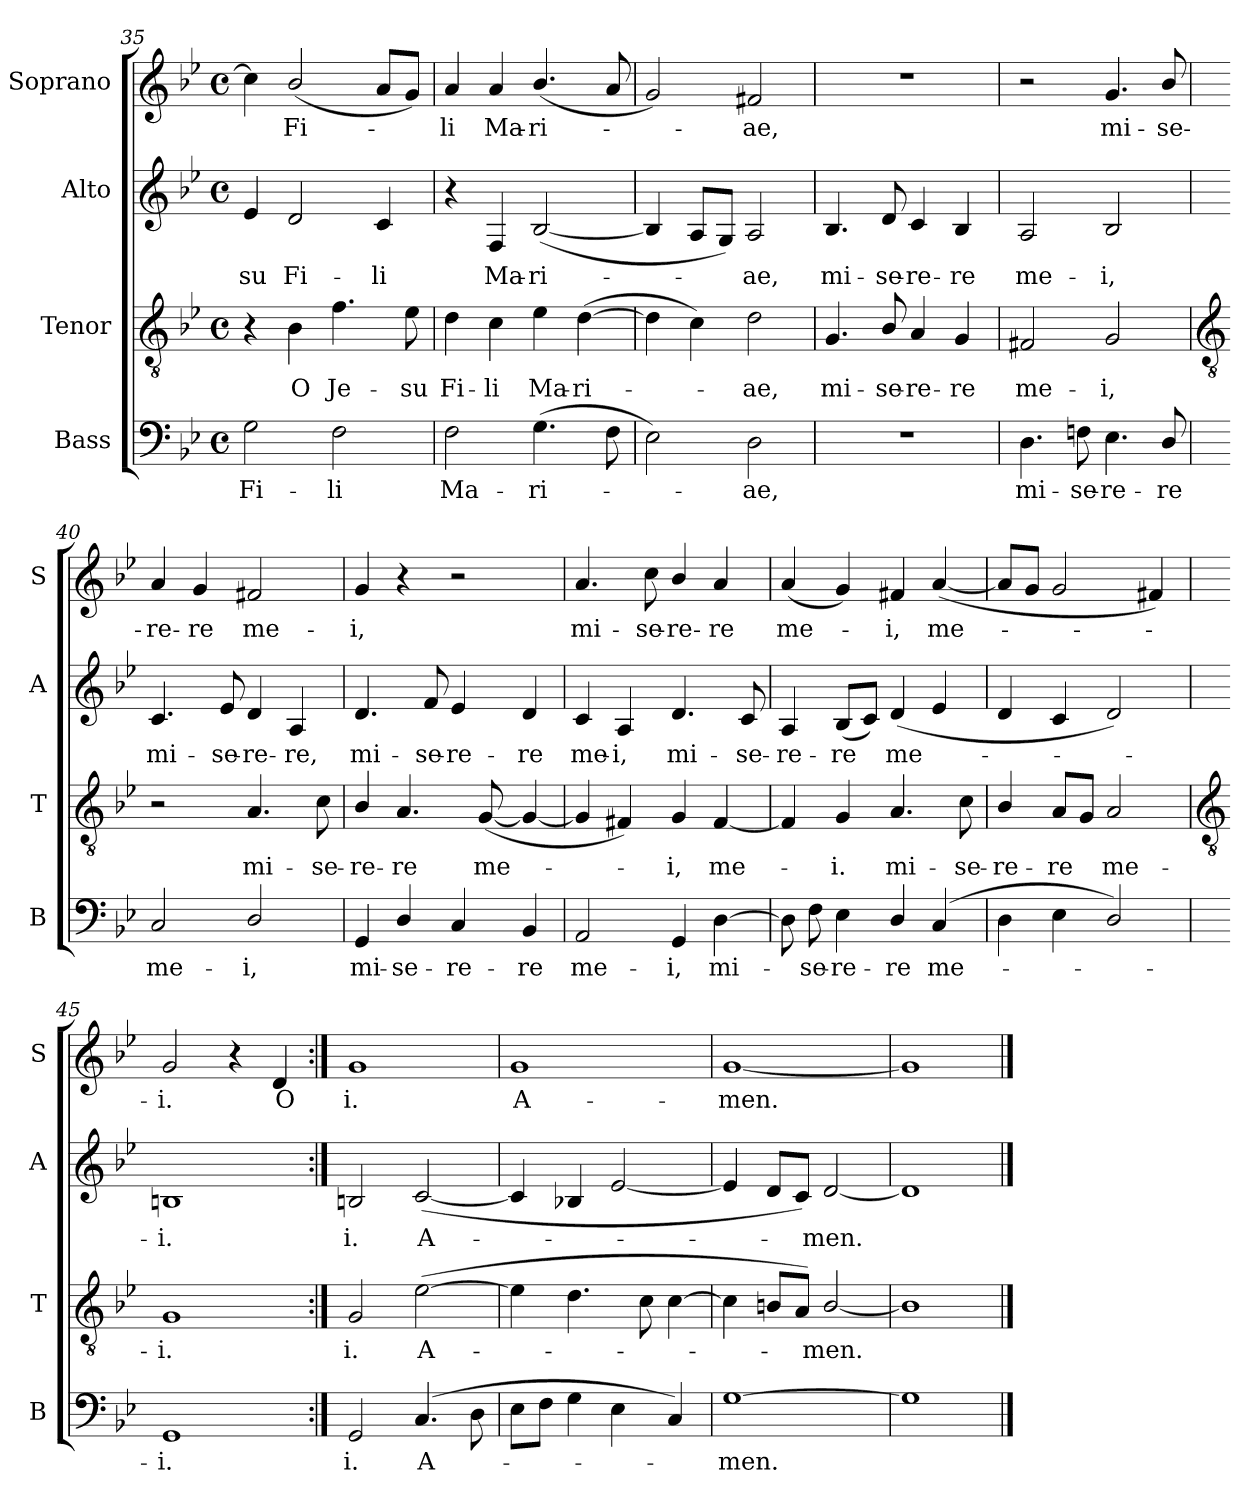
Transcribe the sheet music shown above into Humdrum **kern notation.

**kern	**text	**kern	**text	**kern	**text	**kern	**text
*part4	*part4	*part3	*part3	*part2	*part2	*part1	*part1
*staff4	*staff4	*staff3	*staff3	*staff2	*staff2	*staff1	*staff1
*I"Bass	*	*I"Tenor	*	*I"Alto	*	*I"Soprano	*
*I'B	*	*I'T	*	*I'A	*	*I'S	*
!!LO:LB:g=z
*clefF4	*	*clefGv2	*	*clefG2	*	*clefG2	*
*k[b-e-]	*	*k[b-e-]	*	*k[b-e-]	*	*k[b-e-]	*
*B-:	*	*B-:	*	*B-:	*	*B-:	*
*M4/4	*	*M4/4	*	*M4/4	*	*M4/4	*
*met(c)	*	*met(c)	*	*met(c)	*	*met(c)	*
=35	=35	=35	=35	=35	=35	=35	=35
!	!LO:LY:b	!	!	!	!LO:LY:b	!	!
2G	Fi-	4r	.	4e-	-su	4cc]	.
!	!	!	!LO:LY:b	!	!LO:LY:b	!	!LO:LY:b
.	.	4B-	O	2d	Fi-	(<2b-/	Fi-
!	!LO:LY:b	!	!LO:LY:b	!	!	!	!
2F	-li	4.f	Je-	.	.	.	.
!	!	!	!	!	!LO:LY:b	!	!
.	.	.	.	4c	-li	8aL	.
!	!	!	!LO:LY:b	!	!	!	!
.	.	8e-	-su	.	.	8gJ)	.
=36	=36	=36	=36	=36	=36	=36	=36
!	!LO:LY:b	!	!LO:LY:b	!	!	!	!LO:LY:b
2F	Ma-	4d	Fi-	4r	.	4a	li
!	!	!	!LO:LY:b	!	!LO:LY:b	!	!LO:LY:b
.	.	4c	-li	4F	Ma-	4a	Ma-
!	!LO:LY:b	!	!LO:LY:b	!	!LO:LY:b	!	!LO:LY:b
(>4.G	-ri-	4e-	Ma-	(<[2B-	-ri-	(<4.b-/	-ri-
!	!	!	!LO:LY:b	!	!	!	!
.	.	(>[4d	-ri-	.	.	.	.
8F	.	.	.	.	.	8a	.
=37	=37	=37	=37	=37	=37	=37	=37
2E-)	.	4d]	.	4B-]	.	2g)	.
.	.	4c)	.	8AL	.	.	.
.	.	.	.	8GJ)	.	.	.
!	!LO:LY:b	!	!LO:LY:b	!	!LO:LY:b	!	!LO:LY:b
2D	ae,	2d	ae,	2A	ae,	2f#X	ae,
=38	=38	=38	=38	=38	=38	=38	=38
!	!	!	!LO:LY:b	!	!LO:LY:b	!	!
1r	.	4.G	mi-	4.B-	mi-	1r	.
!	!	!	!LO:LY:b	!	!LO:LY:b	!	!
.	.	8B-/	-se-	8d	-se-	.	.
!	!	!	!LO:LY:b	!	!LO:LY:b	!	!
.	.	4A	-re-	4c	-re-	.	.
!	!	!	!LO:LY:b	!	!LO:LY:b	!	!
.	.	4G	-re	4B-	-re	.	.
=39	=39	=39	=39	=39	=39	=39	=39
!	!LO:LY:b	!	!LO:LY:b	!	!LO:LY:b	!	!
4.D	mi-	2F#X	me-	2A	me-	2r	.
!	!LO:LY:b	!	!	!	!	!	!
8Fn	-se-	.	.	.	.	.	.
!	!LO:LY:b	!	!LO:LY:b	!	!LO:LY:b	!	!LO:LY:b
4.E-	-re-	2G	-i,	2B-	-i,	4.g	mi-
!	!LO:LY:b	!	!	!	!	!	!LO:LY:b
8D/	-re	.	.	.	.	8b-/	-se-
!!LO:LB:g=z
=40	=40	=40	=40	=40	=40	=40	=40
*	*	*clefGv2	*	*	*	*	*
!	!LO:LY:b	!	!	!	!LO:LY:b	!	!LO:LY:b
2C	me-	2r	.	4.c	mi-	4a	-re-
!	!	!	!	!	!	!	!LO:LY:b
.	.	.	.	.	.	4g	-re
!	!	!	!	!	!LO:LY:b	!	!
.	.	.	.	8e-	-se-	.	.
!	!LO:LY:b	!	!LO:LY:b	!	!LO:LY:b	!	!LO:LY:b
2D/	-i,	4.A	mi-	4d	-re-	2f#X	me-
!	!	!	!	!	!LO:LY:b	!	!
.	.	.	.	4A	-re,	.	.
!	!	!	!LO:LY:b	!	!	!	!
.	.	8c	-se-	.	.	.	.
=41	=41	=41	=41	=41	=41	=41	=41
!	!LO:LY:b	!	!LO:LY:b	!	!LO:LY:b	!	!LO:LY:b
4GG	mi-	4B-/	-re-	4.d	mi-	4g	-i,
!	!LO:LY:b	!	!LO:LY:b	!	!	!	!
4D/	-se-	4.A	-re	.	.	4r	.
!	!	!	!	!	!LO:LY:b	!	!
.	.	.	.	8f	-se-	.	.
!	!LO:LY:b	!	!	!	!LO:LY:b	!	!
4C	-re-	.	.	4e-	-re-	2r	.
!	!	!	!LO:LY:b	!	!	!	!
.	.	(<[8G	me-	.	.	.	.
!	!LO:LY:b	!	!	!	!LO:LY:b	!	!
4BB-	-re	4G_	.	4d	-re	.	.
=42	=42	=42	=42	=42	=42	=42	=42
!	!LO:LY:b	!	!	!	!LO:LY:b	!	!LO:LY:b
2AA	me-	4G]	.	4c	me-	4.a	mi-
!	!	!	!	!	!LO:LY:b	!	!
.	.	4F#X)	.	4A	-i,	.	.
!	!	!	!	!	!	!	!LO:LY:b
.	.	.	.	.	.	8cc	-se-
!	!LO:LY:b	!	!LO:LY:b	!	!LO:LY:b	!	!LO:LY:b
4GG	-i,	4G	i,	4.d	mi-	4b-/	-re-
!	!LO:LY:b	!	!LO:LY:b	!	!	!	!LO:LY:b
[4D	mi-	[4F#	me-	.	.	4a	-re
!	!	!	!	!	!LO:LY:b	!	!
.	.	.	.	8c	-se-	.	.
=43	=43	=43	=43	=43	=43	=43	=43
!	!	!	!	!	!LO:LY:b	!	!LO:LY:b
8D]	.	4F#]	.	4A	-re-	(<4a	me-
!	!LO:LY:b	!	!	!	!	!	!
8F	se-	.	.	.	.	.	.
!	!LO:LY:b	!	!LO:LY:b	!	!LO:LY:b	!	!
4E-	-re-	4G	i.	(<8B-L	-re	4g)	.
.	.	.	.	8cJ)	.	.	.
!	!LO:LY:b	!	!LO:LY:b	!	!LO:LY:b	!	!LO:LY:b
4D/	-re	4.A	mi-	(<4d	me-	4f#X	i,
!	!LO:LY:b	!	!	!	!	!	!LO:LY:b
(>4C	me-	.	.	4e-	.	(<[4a	me-
!	!	!	!LO:LY:b	!	!	!	!
.	.	8c	-se-	.	.	.	.
=44	=44	=44	=44	=44	=44	=44	=44
!	!	!	!LO:LY:b	!	!	!	!
4D	.	4B-/	-re-	4d	.	8aL]	.
.	.	.	.	.	.	8gJ	.
!	!	!	!LO:LY:b	!	!	!	!
4E-	.	8AL	-re	4c	.	2g	.
.	.	8GJ	.	.	.	.	.
!	!	!	!LO:LY:b	!	!	!	!
2D/)	.	2A	me-	2d)	.	.	.
.	.	.	.	.	.	4f#X)	.
!!LO:LB:g=z
=45	=45	=45	=45	=45	=45	=45	=45
*	*	*clefGv2	*	*	*	*	*
!	!LO:LY:b	!	!LO:LY:b	!	!LO:LY:b	!	!LO:LY:b
1GG	i.	1G	-i.	1Bn	i.	2g	i.
.	.	.	.	.	.	4r	.
!	!	!	!	!	!	!	!LO:LY:b
.	.	.	.	.	.	4d	O
=46:|!	=46:|!	=46:|!	=46:|!	=46:|!	=46:|!	=46:|!	=46:|!
!	!LO:LY:b	!	!LO:LY:b	!	!LO:LY:b	!	!LO:LY:b
2GG	i.	2G	i.	2Bn	i.	1g	i.
!	!LO:LY:b	!	!LO:LY:b	!	!LO:LY:b	!	!
(>4.C	A-	(<[2e-	A-	(<[2c	A-	.	.
8D	.	.	.	.	.	.	.
=47	=47	=47	=47	=47	=47	=47	=47
!	!	!	!	!	!	!	!LO:LY:b
8E-L	.	4e-]	.	4c]	.	1g	A-
8FJ	.	.	.	.	.	.	.
4G	.	4.d	.	4B-X	.	.	.
4E-	.	.	.	[2e-	.	.	.
.	.	8c	.	.	.	.	.
4C)	.	[4c	.	.	.	.	.
=48	=48	=48	=48	=48	=48	=48	=48
!	!LO:LY:b	!	!	!	!	!	!LO:LY:b
[1G	men.	4c]	.	4e-]	.	[1g	-men.
.	.	8BnL	.	8dL	.	.	.
.	.	8AJ)	.	8cJ)	.	.	.
!	!	!	!LO:LY:b	!	!LO:LY:b	!	!
.	.	[2B/	men.	[2d	men.	.	.
=49	=49	=49	=49	=49	=49	=49	=49
1G]	.	1B/]	.	1d]	.	1g]	.
==	==	==	==	==	==	==	==
*-	*-	*-	*-	*-	*-	*-	*-
